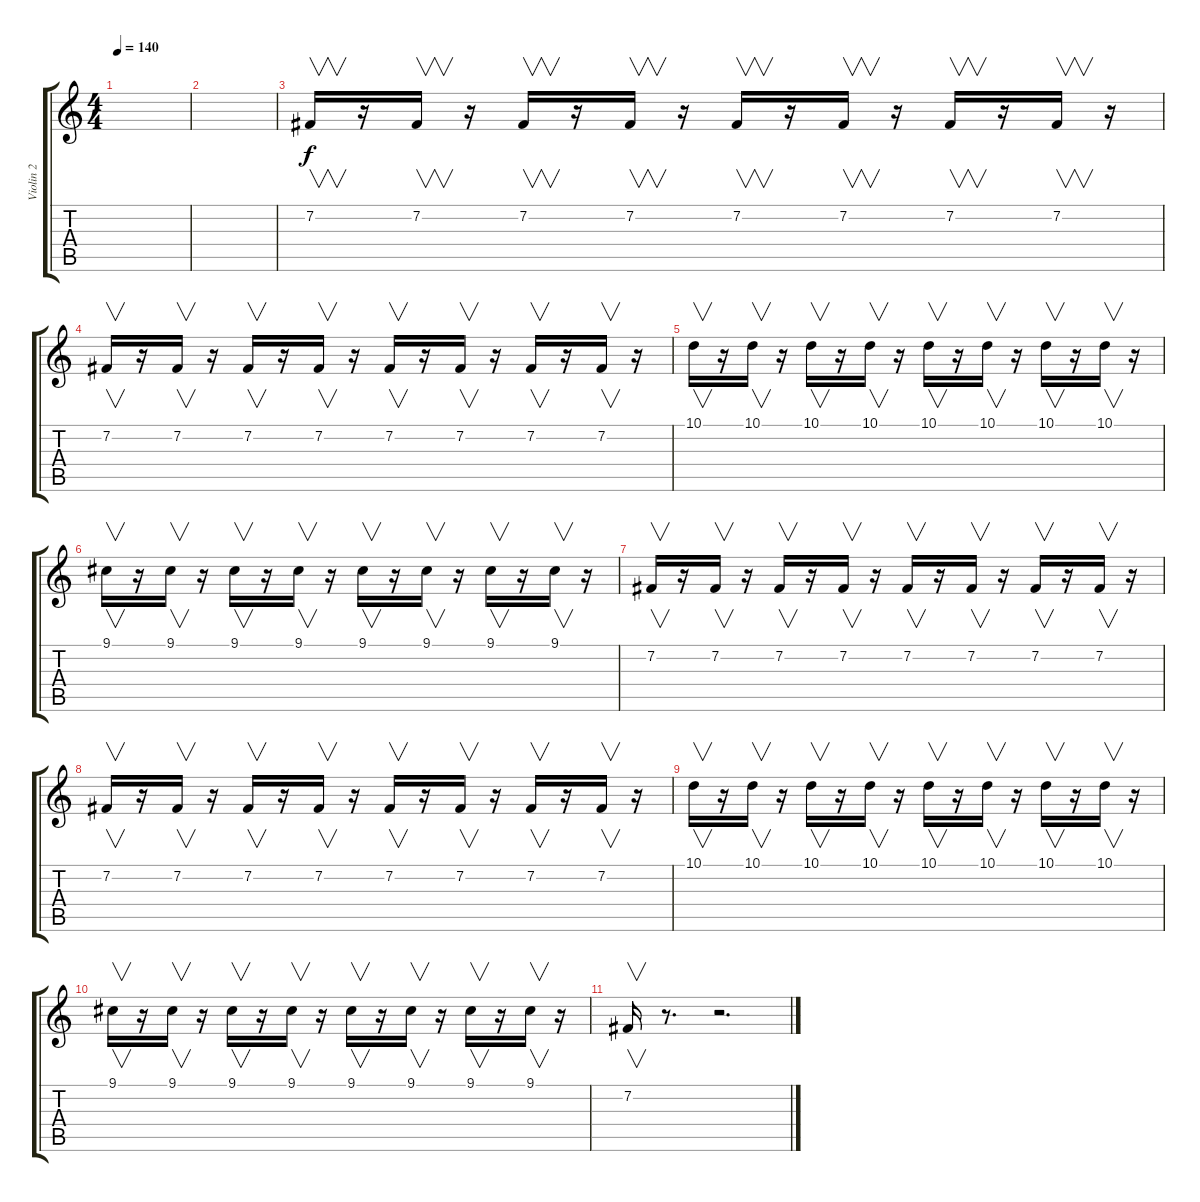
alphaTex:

\track ("Violin 2" "Violin 2") {instrument violin}
\staff {score tabs}
\tuning (E4 B3 G3 D3 A2 E2) {hide}
\ts (4 4)
\tempo 140
\clef g2
\ks c
|
|
7.2.16{v} r.16 7.2.16{v} r.16 7.2.16{v} r.16 7.2.16{v} r.16 7.2.16{v} r.16 7.2.16{v} r.16 7.2.16{v} r.16 7.2.16{v} r.16 |
7.2.16{v} r.16 7.2.16{v} r.16 7.2.16{v} r.16 7.2.16{v} r.16 7.2.16{v} r.16 7.2.16{v} r.16 7.2.16{v} r.16 7.2.16{v} r.16 |
10.1.16{v} r.16 10.1.16{v} r.16 10.1.16{v} r.16 10.1.16{v} r.16 10.1.16{v} r.16 10.1.16{v} r.16 10.1.16{v} r.16 10.1.16{v} r.16 |
9.1.16{v} r.16 9.1.16{v} r.16 9.1.16{v} r.16 9.1.16{v} r.16 9.1.16{v} r.16 9.1.16{v} r.16 9.1.16{v} r.16 9.1.16{v} r.16 |
7.2.16{v} r.16 7.2.16{v} r.16 7.2.16{v} r.16 7.2.16{v} r.16 7.2.16{v} r.16 7.2.16{v} r.16 7.2.16{v} r.16 7.2.16{v} r.16 |
7.2.16{v} r.16 7.2.16{v} r.16 7.2.16{v} r.16 7.2.16{v} r.16 7.2.16{v} r.16 7.2.16{v} r.16 7.2.16{v} r.16 7.2.16{v} r.16 |
10.1.16{v} r.16 10.1.16{v} r.16 10.1.16{v} r.16 10.1.16{v} r.16 10.1.16{v} r.16 10.1.16{v} r.16 10.1.16{v} r.16 10.1.16{v} r.16 |
9.1.16{v} r.16 9.1.16{v} r.16 9.1.16{v} r.16 9.1.16{v} r.16 9.1.16{v} r.16 9.1.16{v} r.16 9.1.16{v} r.16 9.1.16{v} r.16 |
7.2.16{v} r.8{d} r.2{d}
